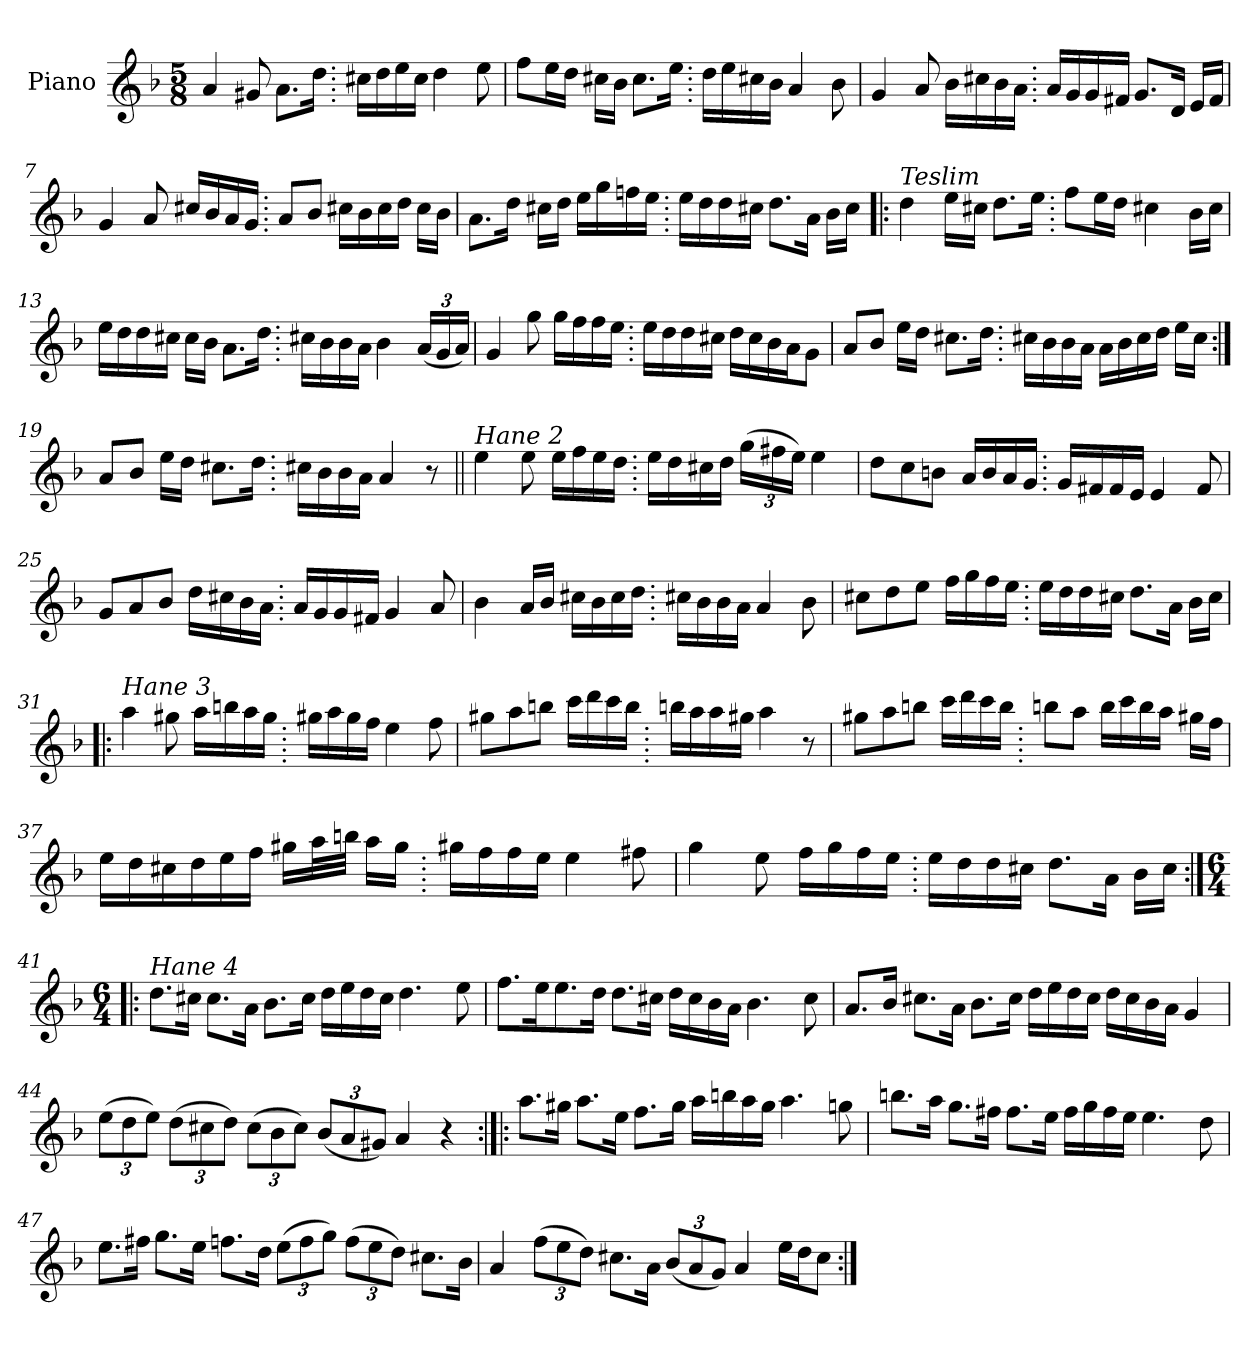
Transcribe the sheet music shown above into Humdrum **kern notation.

**kern
*part1
*staff1
*I"Piano
*I'Pno
*clefG2
*k[b-]
*F:
*M5/8
=1
4a/
8g#X/
8.a\L
16dd\Jk
=2.
16cc#X\LL
16dd\
16ee\
16cc#\JJ
4dd\
8ee\
=3
8ff\L
16ee\L
16dd\JJ
16cc#X\LL
16b-\JJ
8.cc#\L
16ee\Jk
=4.
16dd\LL
16ee\
16cc#X\
16b-\JJ
4a/
8b-\
=5
4g/
8a/
16b-\LL
16cc#X\
16b-\
16a\JJ
!!LO:LB:g=z
=6.
16a/LL
16g/
16g/
16f#X/JJ
8.g/L
16d/Jk
16e/LL
16f#/JJ
=7
4g/
8a/
16cc#X/LL
16b-/
16a/
16g/JJ
=8.
8a/L
8b-/J
16cc#X\LL
16b-\
16cc#\
16dd\JJ
16cc#\LL
16b-\JJ
=9
8.a\L
16dd\Jk
16cc#X\LL
16dd\JJ
16ee\LL
16gg\
16ffn\
16ee\JJ
=10.
16ee\LL
16dd\
16dd\
16cc#X\JJ
8.dd\L
16a\Jk
16b-\LL
16cc#\JJ
!!LO:LB:g=z
=11!|:
!LO:TX:a:i:t=Teslim
4dd\
16ee\LL
16cc#X\JJ
8.dd\L
16ee\Jk
=12.
8ff\L
16ee\L
16dd\JJ
4cc#X\
16b-\LL
16cc#\JJ
=13
16ee\LL
16dd\
16dd\
16cc#X\JJ
16cc#\LL
16b-\JJ
8.a\L
16dd\Jk
=14.
16cc#X\LL
16b-\
16b-\
16a\JJ
4b-\
*Xbrackettup
(<24a/LL
24g/
24a/JJ)
=15
4g/
8gg\
16gg\LL
16ff\
16ff\
16ee\JJ
=16.
16ee\LL
16dd\
16dd\
16cc#X\JJ
16dd\LL
16cc#\
16b-\
16a\J
8g\J
!!LO:LB:g=z
=17
8a/L
8b-/J
16ee\LL
16dd\JJ
8.cc#X\L
16dd\Jk
=18.
16cc#X\LL
16b-\
16b-\
16a\JJ
16a\LL
16b-\
16cc#\
16dd\JJ
16ee\LL
16cc#\JJ
=19:|!
8a/L
8b-/J
16ee\LL
16dd\JJ
8.cc#X\L
16dd\Jk
=20.
16cc#X\LL
16b-\
16b-\
16a\JJ
4a/
8r
=21||
!LO:TX:a:i:t=Hane 2
4ee\
8ee\
16ee\LL
16ff\
16ee\
16dd\JJ
=22.
16ee\LL
16dd\
16cc#X\
16dd\JJ
(>24gg\LL
24ff#X\
24ee\JJ)
4ee\
!!LO:LB:g=z
=23
8dd\L
8cc\
8bn\J
16a/LL
16b/
16a/
16g/JJ
=24.
16g/LL
16f#X/
16f#/
16e/JJ
4e/
8f#/
=25
8g/L
8a/
8b-/J
16dd\LL
16cc#X\
16b-\
16a\JJ
=26.
16a/LL
16g/
16g/
16f#X/JJ
4g/
8a/
!!LO:LB:g=z
=27
4b-\
16a/LL
16b-/JJ
16cc#X\LL
16b-\
16cc#\
16dd\JJ
=28.
16cc#X\LL
16b-\
16b-\
16a\JJ
4a/
8b-\
=29
8cc#X\L
8dd\
8ee\J
16ff\LL
16gg\
16ff\
16ee\JJ
=30.
16ee\LL
16dd\
16dd\
16cc#X\JJ
8.dd\L
16a\Jk
16b-\LL
16cc#\JJ
=31!|:
!LO:TX:a:i:t=Hane 3
4aa\
8gg#X\
16aa\LL
16bbn\
16aa\
16gg#\JJ
!!LO:LB:g=z
=32.
16gg#X\LL
16aa\
16gg#\
16ff\JJ
4ee\
8ff\
=33
8gg#X\L
8aa\
8bbn\J
16ccc\LL
16ddd\
16ccc\
16bb\JJ
=34.
16bbn\LL
16aa\
16aa\
16gg#X\JJ
4aa\
8r
=35
8gg#X\L
8aa\
8bbn\J
16ccc\LL
16ddd\
16ccc\
16bb\JJ
=36.
8bbn\L
8aa\J
16bb\LL
16ccc\
16bb\
16aa\JJ
16gg#X\LL
16ff\JJ
!!LO:LB:g=z
=37
16ee\LL
16dd\
16cc#X\
16dd\
16ee\
16ff\JJ
16gg#X\LL
32aa\L
32bbn\JJJ
16aa\LL
16gg#\JJ
=38.
16gg#X\LL
16ff\
16ff\
16ee\JJ
4ee\
8ff#X\
=39
4gg\
8ee\
16ff\LL
16gg\
16ff\
16ee\JJ
=40.
16ee\LL
16dd\
16dd\
16cc#X\JJ
8.dd\L
16a\Jk
16b-\LL
16cc#\JJ
!!LO:LB:g=z
=41:|!|:
*M6/4
!LO:TX:a:i:t=Hane 4
8.dd\L
16cc#X\Jk
8.cc#\L
16a\Jk
8.b-\L
16cc#\Jk
16dd\LL
16ee\
16dd\
16cc#\JJ
4.dd\
8ee\
=42
8.ff\L
16ee\K
8.ee\
16dd\Jk
8.dd\L
16cc#X\Jk
16dd\LL
16cc#\
16b-\
16a\JJ
4.b-\
8cc#\
!!LO:PB:g=z
=43
8.a/L
16b-/Jk
8.cc#X\L
16a\Jk
8.b-\L
16cc#\Jk
16dd\LL
16ee\
16dd\
16cc#\JJ
16dd\LL
16cc#\
16b-\
16a\JJ
4g/
=44
(>12ee\L
12dd\
12ee\J)
(>12dd\L
12cc#X\
12dd\J)
(>12cc#\L
12b-\
12cc#\J)
(<12b-/L
12a/
12g#X/J)
4a/
4r
!!LO:LB:g=z
=45:|!|:
8.aa\L
16gg#X\Jk
8.aa\L
16ee\Jk
8.ff\L
16gg#\Jk
16aa\LL
16bbn\
16aa\
16gg#\JJ
4.aa\
8ggn\
=46
8.bbn\L
16aa\Jk
8.gg\L
16ff#X\Jk
8.ff#\L
16ee\Jk
16ff#\LL
16gg\
16ff#\
16ee\JJ
4.ee\
8dd\
!!LO:LB:g=z
=47
8.ee\L
16ff#X\Jk
8.gg\L
16ee\Jk
8.ffn\L
16dd\Jk
(>12ee\L
12ff\
12gg\J)
(>12ff\L
12ee\
12dd\J)
8.cc#X\L
16b-\Jk
=48
4a/
(>12ff\L
12ee\
12dd\J)
8.cc#X\L
16a\Jk
(<12b-/L
12a/
12g/J)
4a/
16ee\LL
16dd\J
8cc#\J
=:|!
*-
